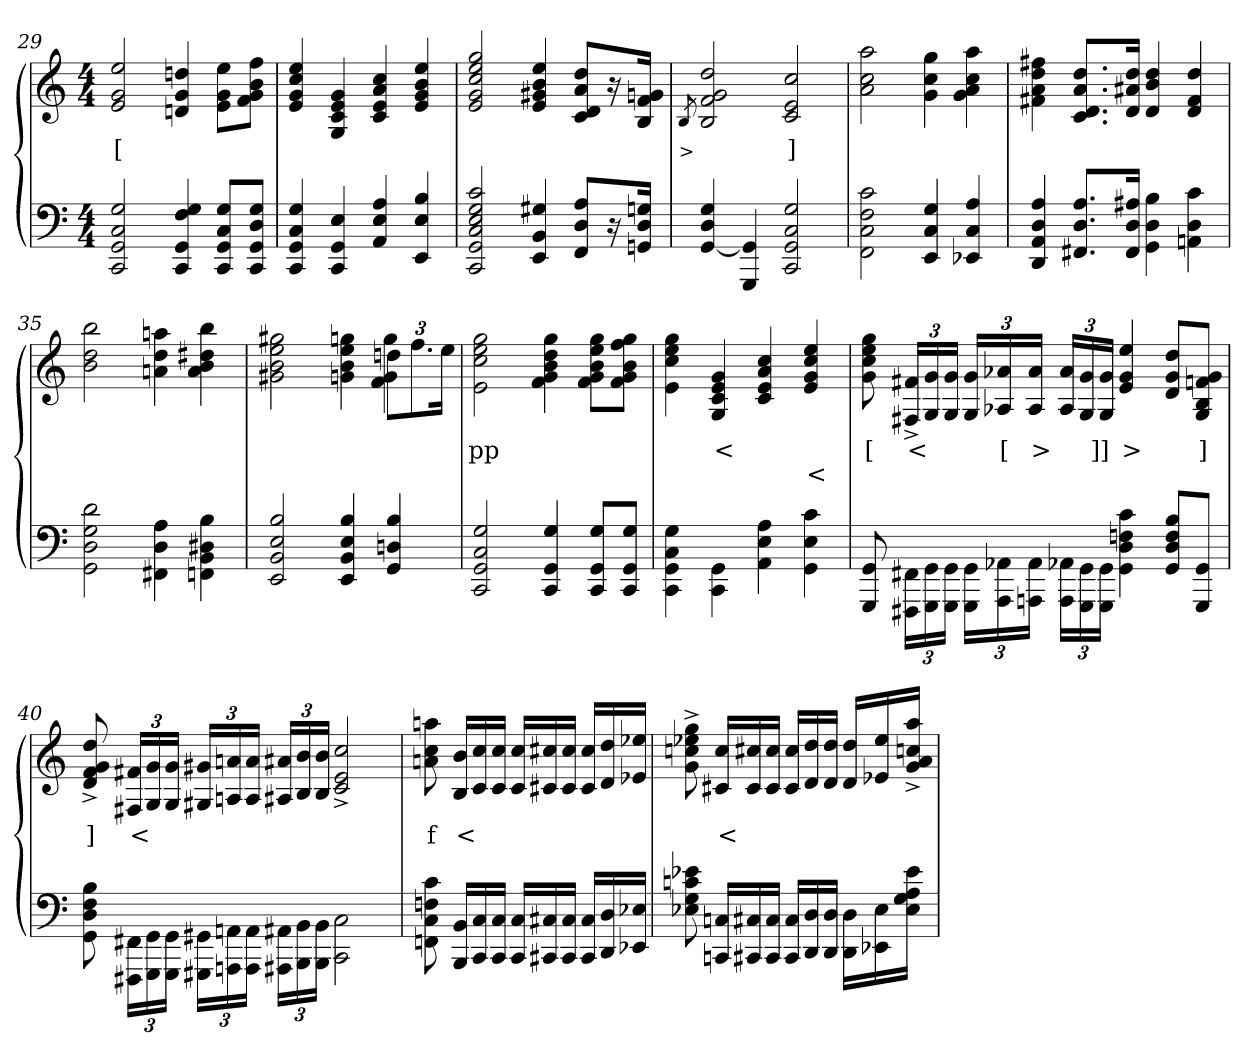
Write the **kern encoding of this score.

**kern	**kern	**text	**text
*part2	*part1	*part1	*part1
*staff2	*staff1	*staff1	*staff1
*clefF4	*clefG2	*	*
*k[]	*k[]	*	*
*M4/4	*M4/4	*	*
=29	=29	=29	=29
2G 2C 2GG 2CC	2ee/ 2g/ 2e/	[	.
4G 4F 4GG 4CC	4ddn/ 4g/ 4dn/	.	.
8G 8C 8GG 8CCL	8ee 8g 8eL	.	.
8G 8D 8GG 8CCJ	8ff 8b 8g 8fJ	.	.
=30	=30	=30	=30
4G 4C 4GG 4CC	4ee/ 4cc/ 4g/ 4e/	.	.
4E 4GG 4CC	4g 4e 4c 4G	.	.
4A/ 4E/ 4AA/	4cc 4a 4e 4c	.	.
4B 4E 4EE	4ee 4b 4g 4e	.	.
=31	=31	=31	=31
2c 2G 2E 2C 2GG 2CC	2gg/ 2ee/ 2cc/ 2g/ 2e/	.	.
4G#X 4BB 4EE	4ee/ 4b/ 4g#X/ 4e/	.	.
8A/ 8D/ 8FF/L	8dd 8a 8d 8cL	.	.
16r	16r	.	.
16Gn 16D 16GGnJk	16gn 16f 16BJk	.	.
=32	=32	=32	=32
.	8qB/	>	.
4G 4D [4GG	2dd 2g 2f 2B	.	.
4GG] 4GGG	.	.	.
2G 2C 2GG 2CC	2cc 2e 2c	]	.
=33	=33	=33	=33
2c\ 2F\ 2C\ 2FF\	2aa 2cc 2a	.	.
4G 4C 4EE	4gg 4cc 4g	.	.
4A 4C 4EE-X	4aa 4cc 4a 4g	.	.
=34	=34	=34	=34
4A 4D 4AA 4DD	4ff#X 4dd 4a 4f#X	.	.
8.A 8.D 8.FF#XL	8.dd 8.a 8.d 8.cL	.	.
16A#X 16D 16FF#Jk	16dd 16a#X 16dJk	.	.
4B\ 4D\ 4GG\	4dd 4b 4d	.	.
4c\ 4D\ 4AAn\	4dd 4f# 4d	.	.
=35	=35	=35	=35
2d\ 2G\ 2D\ 2GG\	2bb 2dd 2b	.	.
4A\ 4D\ 4FF#X\	4aan 4dd 4an	.	.
4B\ 4D#X\ 4BB\ 4FFn\	4bb 4dd#X 4b 4a	.	.
=36	=36	=36	=36
*	*^	*	*
2B 2E 2BB 2EE	2gg#X\ 2ee\ 2b\ 2g#X\	2.ryy	.	.
4B 4E 4BB 4EE	4ggn 4ee 4b 4gn	.	.	.
4B/ 4Dn/ 4GG/	12ddn\L	4gg 4g 4f	.	.
.	12.ff	.	.	.
.	24eeJk	.	.	.
*	*v	*v	*	*
=37	=37	=37	=37
2G 2C 2GG 2CC	2gg 2ee 2cc 2e	pp	.
4G 4GG 4CC	4gg 4dd 4b 4g 4f	.	.
8G 8GG 8CCL	8gg 8ee 8b 8g 8fL	.	.
8G 8GG 8CCJ	8gg 8ff 8b 8g 8fJ	.	.
=38	=38	=38	=38
4G\ 4C\ 4GG\ 4CC\	4gg 4ee 4cc 4e	.	.
4GG\ 4CC\	4g/ 4e/ 4c/ 4G/	<	.
4A 4E 4AA	4cc 4a 4e 4c	.	.
4c 4E 4GG	4ee 4cc 4g 4e	.	<
=39	=39	=39	=39
8GG 8GGG	8gg 8ee 8cc 8g	[	.
24FF#X\ 24FFF#X\LL	24f#X^> 24F#X^>LL	<	.
24GG 24GGG	24g 24G	.	.
24GG 24GGGJJ	24g 24GJJ	.	.
24GG\ 24GGG\LL	24g 24GLL	.	.
24AA-X 24AAA	24a-X 24A-X	[	.
24AA- 24AAAnJJ	24a- 24A-JJ	>	.
24AA-X\ 24AAA\LL	24a- 24A-LL	.	.
24GG 24GGG	24g 24G	.	.
24GG 24GGGJJ	24g 24GJJ	]]	.
4c 4Fn 4D 4GG	4ee 4g 4e	>	.
8B 8F 8D 8GG/L	8dd 8g 8dL	.	.
8GG/ 8GGG/J	8g 8fn 8B 8GJ	]	.
=40	=40	=40	=40
8B 8F 8D 8GG	8dd^> 8g^> 8f^> 8d^>	]	.
24FF#X\ 24FFF#X\LL	24f#X 24F#XLL	<	.
24GG 24GGG	24g 24G	.	.
24GG 24GGGJJ	24g 24GJJ	.	.
24GG#X\ 24GGG#X\LL	24g#X 24G#XLL	.	.
24AAn 24AAAn	24an 24An	.	.
24AA 24AAAJJ	24a 24AJJ	.	.
24AA#X\ 24AAA#X\LL	24a#X 24A#XLL	.	.
24BB 24BBB	24b 24B	.	.
24BB 24BBBJJ	24b 24BJJ	.	.
2C\ 2CC\	2cc^> 2e^> 2c^>	.	.
=41	=41	=41	=41
8c 8Fn 8C 8FFn	8aan 8cc 8an	f	.
16BB 16BBBLL	16b/ 16B/LL	<	.
16C 16CC	16cc/ 16c/	.	.
16C 16CCJJ	16cc/ 16c/JJ	.	.
16C 16CCLL	16cc/ 16c/LL	.	.
16C#X 16CC#X	16cc#X/ 16c#X/	.	.
16C# 16CC#JJ	16cc#/ 16c#/JJ	.	.
16C# 16CC#LL	16cc#/ 16c#/LL	.	.
16D 16DD	16dd/ 16d/	.	.
16E-X 16EE-XJJ	16ee-X/ 16e-X/JJ	.	.
=42	=42	=42	=42
8e-X 8cn 8G 8E-X	8gg^> 8ee-X^> 8ccn^> 8g^>	.	.
16Cn 16CCnLL	16cc 16c#X/LL	<	.
16C#X 16CC#X	16cc# 16c#/	.	.
16C# 16CC#JJ	16cc#\ 16c#/JJ	.	.
16C# 16CC#LL	16cc#\ 16c#/LL	.	.
16D 16DD	16dd 16d	.	.
16D 16DDJJ	16dd 16dJJ	.	.
16D\ 16DD\LL	16dd\ 16d/LL	.	.
16E- 16EE-	16ee- 16e-/	.	.
16e- 16A 16G 16E-JJ	16aa^> 16ccn^> 16a^> 16g^>JJ	.	.
=	=	=	=
*-	*-	*-	*-
